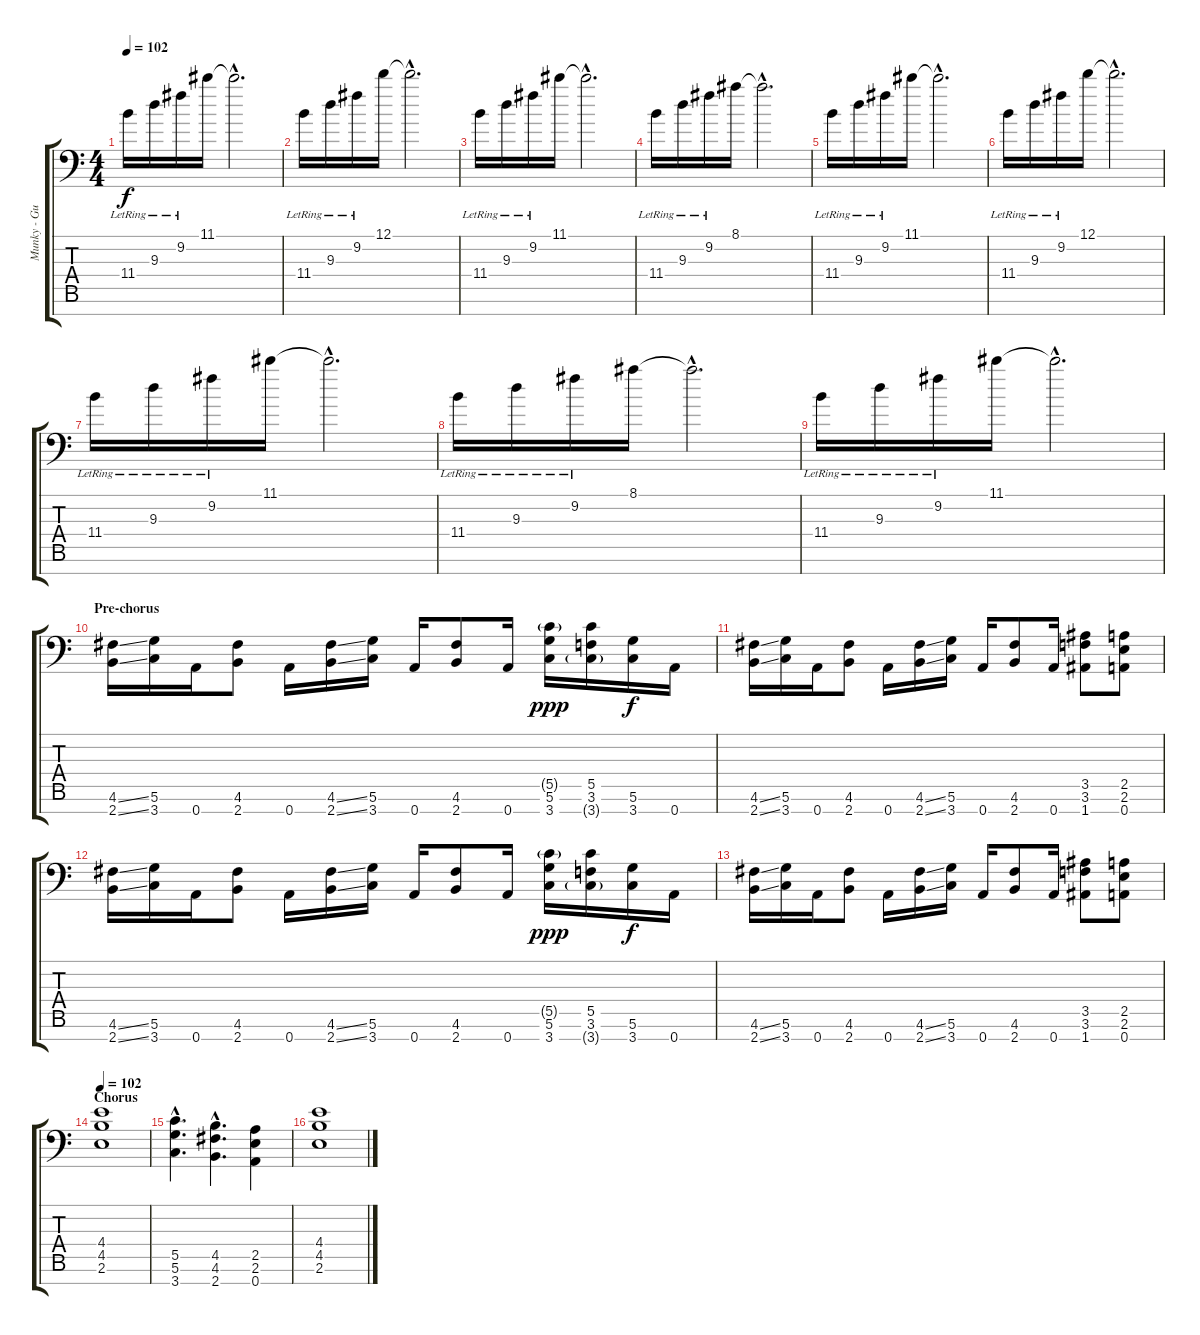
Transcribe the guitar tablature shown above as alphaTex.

\track ("Munky - Guitar" "Munky - Gu") {instrument distortionguitar}
\staff {score tabs}
\tuning (D4 A3 F3 C3 G2 D2 A1) {hide}
\ts (4 4)
\tempo 102
\clef f4
\ks c
11.4{lr}.16{dy f} 9.3{lr}.16 9.2{lr}.16 11.1.16 11.1{hac t}.2{d} |
11.4{lr}.16{volume 8 balance 4 instrument orchestralharp} 9.3{lr}.16 9.2{lr}.16 12.1.16 12.1{hac t}.2{d} |
11.4{lr}.16 9.3{lr}.16 9.2{lr}.16 11.1.16 11.1{hac t}.2{d} |
11.4{lr}.16 9.3{lr}.16 9.2{lr}.16 8.1.16 8.1{hac t}.2{d} |
11.4{lr}.16 9.3{lr}.16 9.2{lr}.16 11.1.16 11.1{hac t}.2{d} |
11.4{lr}.16 9.3{lr}.16 9.2{lr}.16 12.1.16 12.1{hac t}.2{d} |
11.4{lr}.16 9.3{lr}.16 9.2{lr}.16 11.1.16 11.1{hac t}.2{d} |
11.4{lr}.16 9.3{lr}.16 9.2{lr}.16 8.1.16 8.1{hac t}.2{d} |
11.4{lr}.16 9.3{lr}.16 9.2{lr}.16 11.1.16 11.1{hac t}.2{d} |
\section ("" "Pre-chorus")
(4.6{ss} 2.7{ss}).16{volume 12 balance 6 instrument distortionguitar} (5.6 3.7).16 0.7.16 (4.6 2.7).8 0.7.16 (4.6{ss} 2.7{ss}).16 (5.6 3.7).16 0.7.16 (4.6 2.7).8 0.7.16 (5.5{g} 5.6 3.7).16{dy ppp} (5.5 3.6 3.7{g}).16 (5.6 3.7).16{dy f} 0.7.16 |
(4.6{ss} 2.7{ss}).16 (5.6 3.7).16 0.7.16 (4.6 2.7).8 0.7.16 (4.6{ss} 2.7{ss}).16 (5.6 3.7).16 0.7.16 (4.6 2.7).8 0.7.16 (3.5 3.6 1.7).8 (2.5 2.6 0.7).8 |
(4.6{ss} 2.7{ss}).16 (5.6 3.7).16 0.7.16 (4.6 2.7).8 0.7.16 (4.6{ss} 2.7{ss}).16 (5.6 3.7).16 0.7.16 (4.6 2.7).8 0.7.16 (5.5{g} 5.6 3.7).16{dy ppp} (5.5 3.6 3.7{g}).16 (5.6 3.7).16{dy f} 0.7.16 |
(4.6{ss} 2.7{ss}).16 (5.6 3.7).16 0.7.16 (4.6 2.7).8 0.7.16 (4.6{ss} 2.7{ss}).16 (5.6 3.7).16 0.7.16 (4.6 2.7).8 0.7.16 (3.5 3.6 1.7).8 (2.5 2.6 0.7).8 |
\section ("" "Chorus")
\tempo 102
(4.4 4.5 2.6).1{volume 12 balance 8 instrument distortionguitar} |
(5.5{hac} 5.6{hac} 3.7{hac}).4{d} (4.5{hac} 4.6{hac} 2.7{hac}).4{d} (2.5 2.6 0.7).4 |
(4.4 4.5 2.6).1
